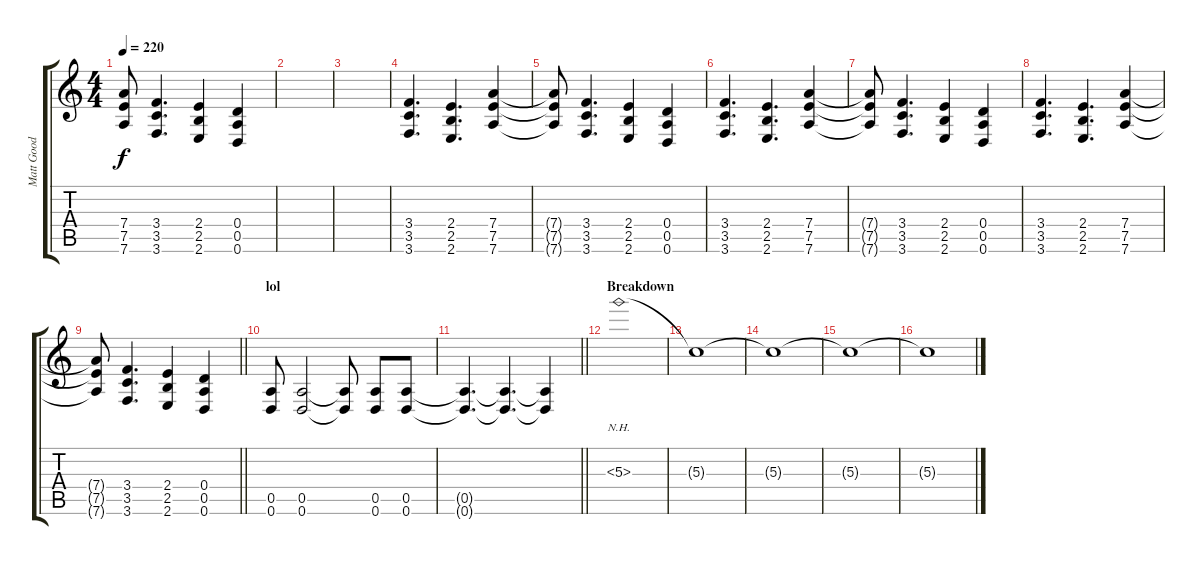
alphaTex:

\track ("Matt Good - Lead Guitar" "Matt Good ") {instrument distortionguitar}
\staff {score tabs}
\tuning (E4 B3 G3 D3 A2 D2) {hide}
\ts (4 4)
\tempo 220
\clef g2
\ks c
(7.4{t} 7.5{t} 7.6{t}).8{dy f} (3.4 3.5 3.6).4{d} (2.4 2.5 2.6).4 (0.4 0.5 0.6).4 |
|
|
(3.4 3.5 3.6).4{d} (2.4 2.5 2.6).4{d} (7.4 7.5 7.6).4 |
(7.4{t} 7.5{t} 7.6{t}).8 (3.4 3.5 3.6).4{d} (2.4 2.5 2.6).4 (0.4 0.5 0.6).4 |
(3.4 3.5 3.6).4{d} (2.4 2.5 2.6).4{d} (7.4 7.5 7.6).4 |
(7.4{t} 7.5{t} 7.6{t}).8 (3.4 3.5 3.6).4{d} (2.4 2.5 2.6).4 (0.4 0.5 0.6).4 |
(3.4 3.5 3.6).4{d} (2.4 2.5 2.6).4{d} (7.4 7.5 7.6).4 |
\barLineRight lightlight
(7.4{t} 7.5{t} 7.6{t}).8 (3.4 3.5 3.6).4{d} (2.4 2.5 2.6).4 (0.4 0.5 0.6).4 |
\section ("" "lol")
(0.5 0.6).8 (0.5 0.6).2 (0.5{t} 0.6{t}).8 (0.5 0.6).8 (0.5 0.6).8 |
\barLineRight lightlight
(0.5{t} 0.6{t}).4{d} (0.5{t} 0.6{t}).4{d} (0.5{t} 0.6{t}).4 |
\section ("" "Breakdown")
5.3{nh}.1 |
5.3{t}.1 |
5.3{t}.1 |
5.3{t}.1 |
5.3{t}.1
